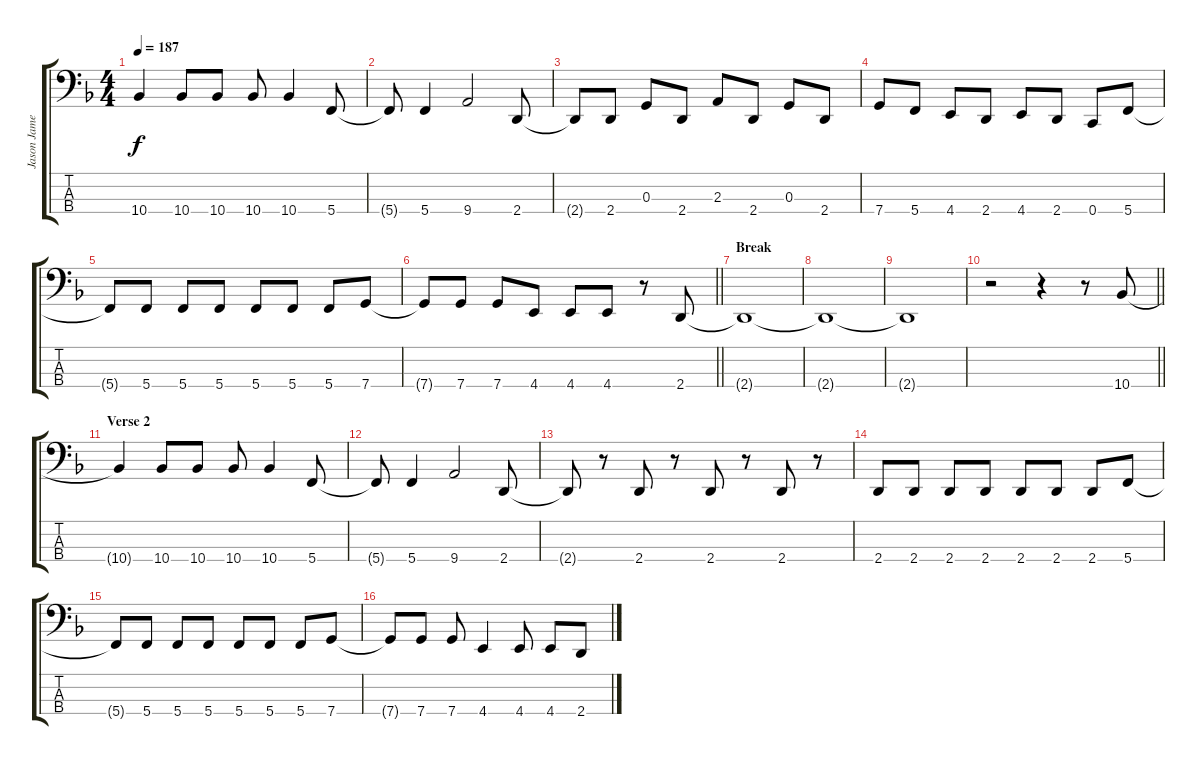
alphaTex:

\track ("Jason James" "Jason Jame") {instrument electricbassfinger}
\staff {score tabs}
\tuning (F2 C2 G1 C1) {hide}
\ts (4 4)
\tempo 187
\clef f4
\ks dminor
10.4{t}.4{dy f} 10.4.8 10.4.8 10.4.8 10.4.4 5.4.8 |
5.4{t}.8 5.4.4 9.4.2 2.4.8 |
2.4{t}.8 2.4.8 0.3.8 2.4.8 2.3.8 2.4.8 0.3.8 2.4.8 |
7.4.8 5.4.8 4.4.8 2.4.8 4.4.8 2.4.8 0.4.8 5.4.8 |
5.4{t}.8 5.4.8 5.4.8 5.4.8 5.4.8 5.4.8 5.4.8 7.4.8 |
\barLineRight lightlight
7.4{t}.8 7.4.8 7.4.8 4.4.8 4.4.8 4.4.8 r.8 2.4.8 |
\section ("" "Break")
2.4{t}.1 |
2.4{t}.1 |
2.4{t}.1 |
\barLineRight lightlight
r.2 r.4 r.8 10.4.8 |
\section ("" "Verse 2")
10.4{t}.4 10.4.8 10.4.8 10.4.8 10.4.4 5.4.8 |
5.4{t}.8 5.4.4 9.4.2 2.4.8 |
2.4{t}.8 r.8 2.4.8 r.8 2.4.8 r.8 2.4.8 r.8 |
2.4.8 2.4.8 2.4.8 2.4.8 2.4.8 2.4.8 2.4.8 5.4.8 |
5.4{t}.8 5.4.8 5.4.8 5.4.8 5.4.8 5.4.8 5.4.8 7.4.8 |
7.4{t}.8 7.4.8 7.4.8 4.4.4 4.4.8 4.4.8 2.4.8
